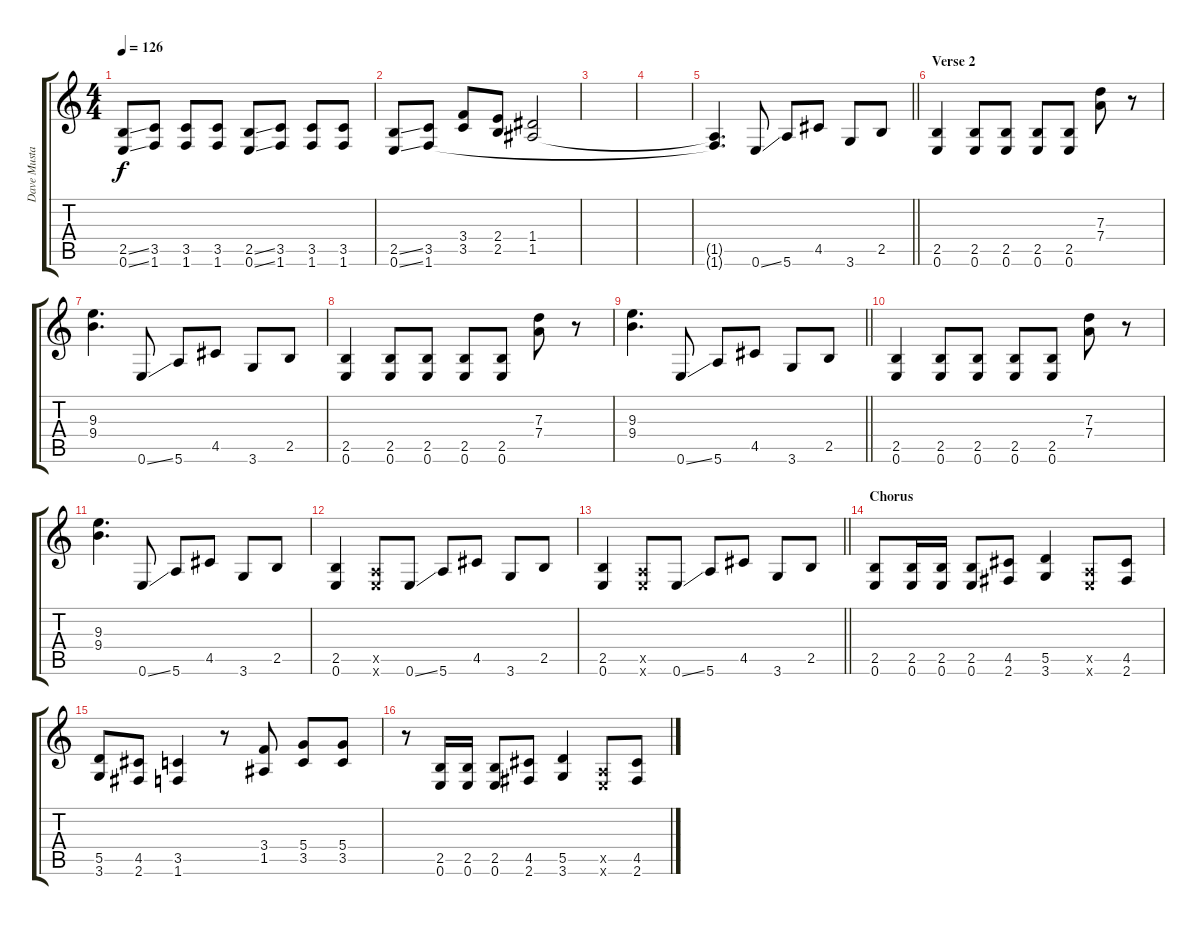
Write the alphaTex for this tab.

\track ("Dave Mustaine" "Dave Musta") {instrument distortionguitar}
\staff {score tabs}
\tuning (E4 B3 G3 D3 A2 E2) {hide}
\ts (4 4)
\tempo 126
\clef g2
\ks c
(2.5{ss} 0.6{ss}).8{dy f} (3.5 1.6).8 (3.5 1.6).8 (3.5 1.6).8 (2.5{ss} 0.6{ss}).8 (3.5 1.6).8 (3.5 1.6).8 (3.5 1.6).8 |
(2.5{ss} 0.6{ss}).8 (3.5 1.6).8 (3.4 3.5).8 (2.4 2.5).8 (1.4 1.5).2 |
|
|
\barLineRight lightlight
(1.5{t} 1.6{t}).4{d} 0.6{ss}.8 5.6.8 4.5.8 3.6.8 2.5.8 |
\section ("" "Verse 2")
(2.5 0.6).4 (2.5 0.6).8 (2.5 0.6).8 (2.5 0.6).8 (2.5 0.6).8 (7.3 7.4).8 r.8 |
(9.3 9.4).4{d} 0.6{ss}.8 5.6.8 4.5.8 3.6.8 2.5.8 |
(2.5 0.6).4 (2.5 0.6).8 (2.5 0.6).8 (2.5 0.6).8 (2.5 0.6).8 (7.3 7.4).8 r.8 |
\barLineRight lightlight
(9.3 9.4).4{d} 0.6{ss}.8 5.6.8 4.5.8 3.6.8 2.5.8 |
(2.5 0.6).4 (2.5 0.6).8 (2.5 0.6).8 (2.5 0.6).8 (2.5 0.6).8 (7.3 7.4).8 r.8 |
(9.3 9.4).4{d} 0.6{ss}.8 5.6.8 4.5.8 3.6.8 2.5.8 |
(2.5 0.6).4 (0.5{x} 0.6{x}).8 0.6{ss}.8 5.6.8 4.5.8 3.6.8 2.5.8 |
\barLineRight lightlight
(2.5 0.6).4 (0.5{x} 0.6{x}).8 0.6{ss}.8 5.6.8 4.5.8 3.6.8 2.5.8 |
\section ("" "Chorus")
(2.5 0.6).8 (2.5 0.6).16 (2.5 0.6).16 (2.5 0.6).8 (4.5 2.6).8 (5.5 3.6).4 (0.5{x} 0.6{x}).8 (4.5 2.6).8 |
(5.5 3.6).8 (4.5 2.6).8 (3.5 1.6).4 r.8 (3.4 1.5).8 (5.4 3.5).8 (5.4 3.5).8 |
r.8 (2.5 0.6).16 (2.5 0.6).16 (2.5 0.6).8 (4.5 2.6).8 (5.5 3.6).4 (0.5{x} 0.6{x}).8 (4.5 2.6).8
